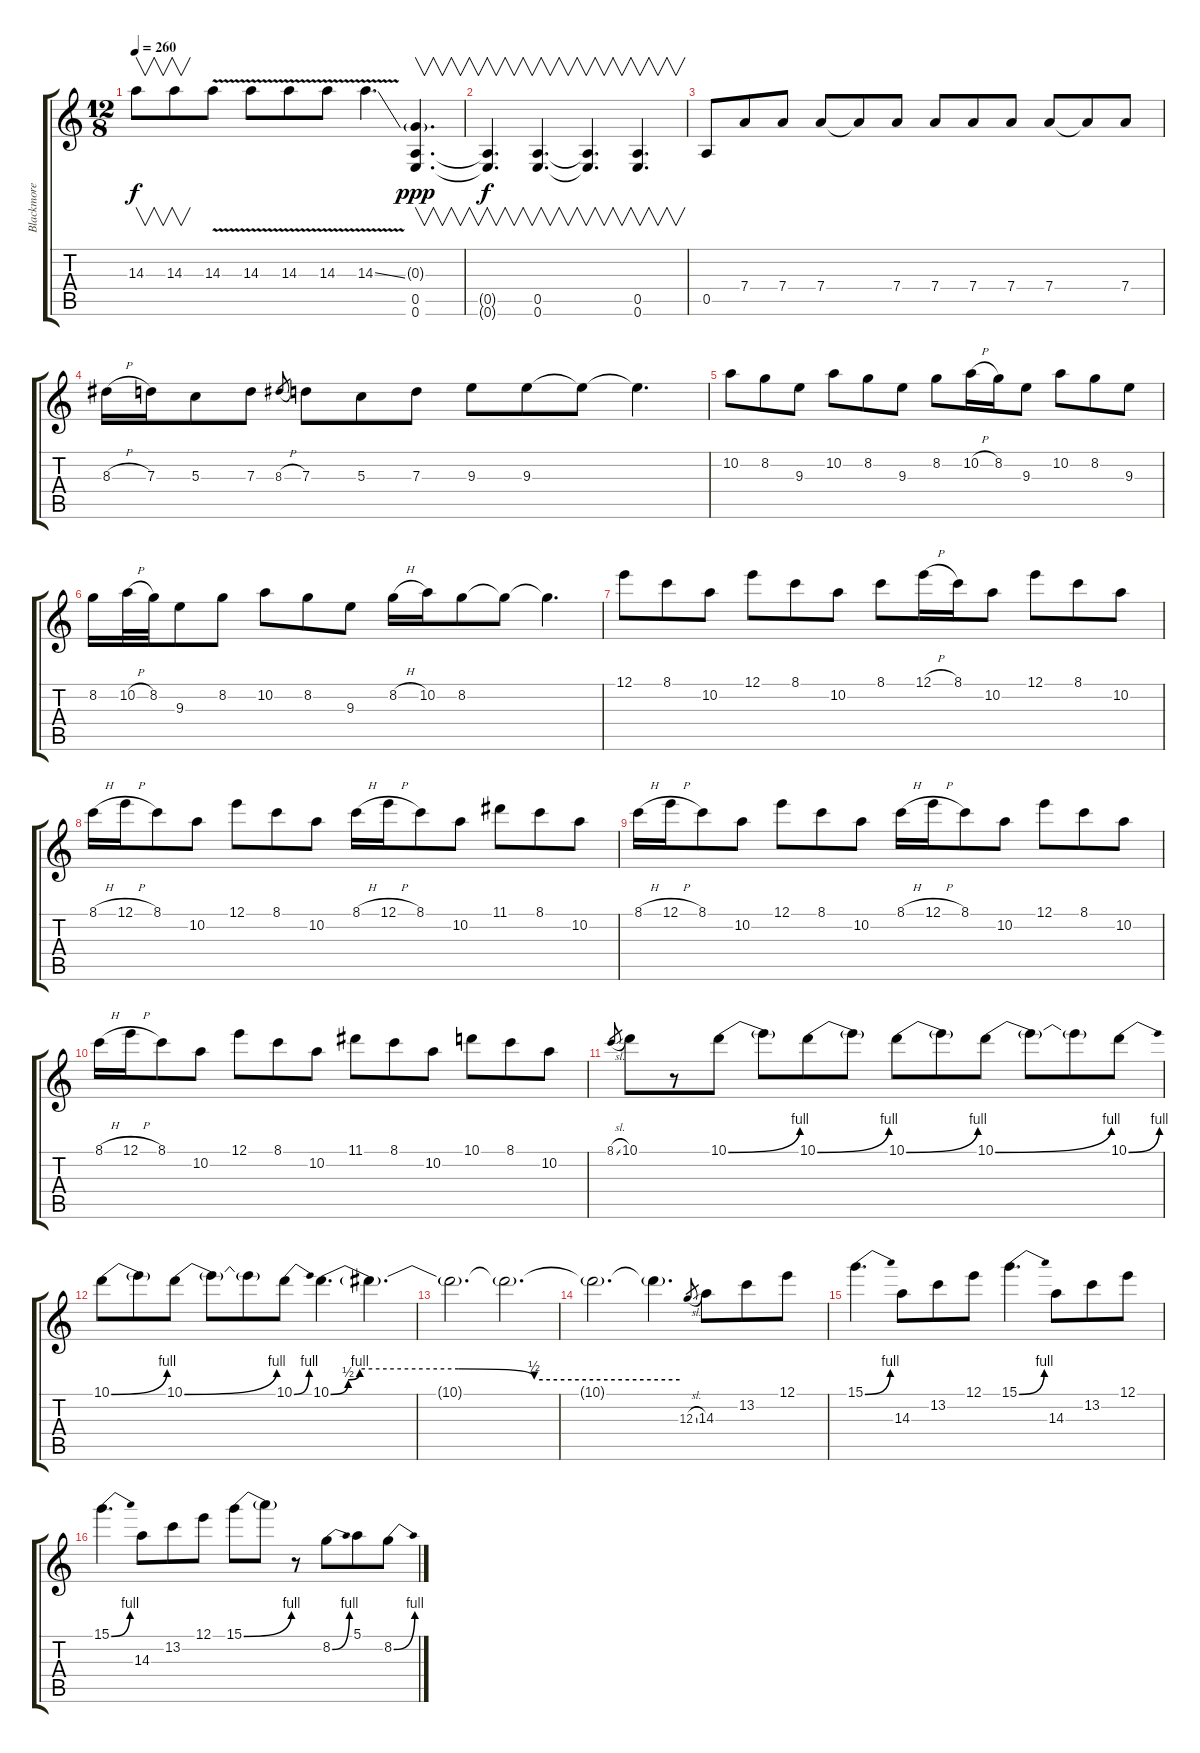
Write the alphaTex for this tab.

\track ("Blackmore" "Blackmore") {instrument overdrivenguitar}
\staff {score tabs}
\tuning (E4 B3 G3 D3 A2 E2) {hide}
\ts (12 8)
\tempo 260
\clef g2
\ks c
14.3.8{v dy f} 14.3.8{v} 14.3{v}.8 14.3{v}.8 14.3{v}.8 14.3{v}.8 14.3{v ss}.4{d} (0.3{g} 0.5 0.6).4{v d dy ppp} |
(0.5{t} 0.6{t}).4{v d dy f} (0.5 0.6).4{v d} (0.5{t} 0.6{t}).4{v d} (0.5 0.6).4{v d} |
0.5.8 7.4.8 7.4.8 7.4.8 7.4{t}.8 7.4.8 7.4.8 7.4.8 7.4.8 7.4.8 7.4{t}.8 7.4.8 |
8.3{h}.16 7.3.16 5.3.8 7.3.8 8.3{h}.8{gr} 7.3.8 5.3.8 7.3.8 9.3.8 9.3.8 9.3{t}.8 9.3{t}.4{d} |
10.2.8 8.2.8 9.3.8 10.2.8 8.2.8 9.3.8 8.2.8 10.2{h}.16 8.2.16 9.3.8 10.2.8 8.2.8 9.3.8 |
8.2.16 10.2{h}.32 8.2.32 9.3.8 8.2.8 10.2.8 8.2.8 9.3.8 8.2{h}.16 10.2.16 8.2.8 8.2{t}.8 8.2{t}.4{d} |
12.1.8 8.1.8 10.2.8 12.1.8 8.1.8 10.2.8 8.1.8 12.1{h}.16 8.1.16 10.2.8 12.1.8 8.1.8 10.2.8 |
8.1{h}.16 12.1{h}.16 8.1.8 10.2.8 12.1.8 8.1.8 10.2.8 8.1{h}.16 12.1{h}.16 8.1.8 10.2.8 11.1.8 8.1.8 10.2.8 |
8.1{h}.16 12.1{h}.16 8.1.8 10.2.8 12.1.8 8.1.8 10.2.8 8.1{h}.16 12.1{h}.16 8.1.8 10.2.8 12.1.8 8.1.8 10.2.8 |
8.1{h}.16 12.1{h}.16 8.1.8 10.2.8 12.1.8 8.1.8 10.2.8 11.1.8 8.1.8 10.2.8 10.1.8 8.1.8 10.2.8 |
8.1{sl}.8{gr} 10.1.8 r.8 10.1{be (bend 0 0 60 4)}.8 10.1{t}.8 10.1{be (bend 0 0 60 4)}.8 10.1{t}.8 10.1{be (bend 0 0 60 4)}.8 10.1{t}.8 10.1{be (bend 0 0 60 4)}.8 10.1{t}.8 10.1{t}.8 10.1{be (bend 0 0 60 4)}.8 |
10.1{be (bend 0 0 60 4)}.8 10.1{t}.8 10.1{be (bend 0 0 60 4)}.8 10.1{t}.8 10.1{t}.8 10.1{be (bend 0 0 60 4)}.8 10.1{be (custom 0 0 3 2 5 4 22 4 35 2 60 2)}.4{d} 10.1{t}.4{d} |
10.1{t}.2{d} 10.1{t}.2{d} |
10.1{t}.2{d} 10.1{t}.4{d} 12.3{sl}.8{gr} 14.3.8 13.2.8 12.1.8 |
15.1{be (bend 0 0 60 4)}.4{d} 14.3.8 13.2.8 12.1.8 15.1{be (bend 0 0 60 4)}.4{d} 14.3.8 13.2.8 12.1.8 |
15.1{be (bend 0 0 60 4)}.4{d} 14.3.8 13.2.8 12.1.8 15.1{be (bend 0 0 60 4)}.8 15.1{t}.8 r.8 8.2{be (bend 0 0 60 4)}.8 5.1.8 8.2{be (bend 0 0 60 4)}.8
